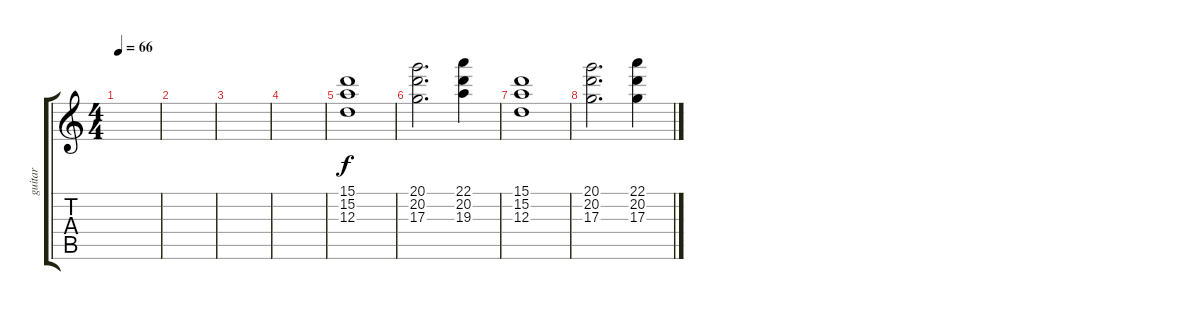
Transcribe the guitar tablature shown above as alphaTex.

\track ("guitar" "guitar") {instrument acousticguitarnylon}
\staff {score tabs}
\tuning (B3 Gb3 D3 A2 E2 B1) {hide}
\ts (4 4)
\tempo 66
\clef g2
\ks c
|
|
|
|
(15.1 15.2 12.3).1 |
(20.1 20.2 17.3).2{d} (22.1 20.2 19.3).4 |
(15.1 15.2 12.3).1 |
(20.1 20.2 17.3).2{d} (22.1 20.2 17.3).4
